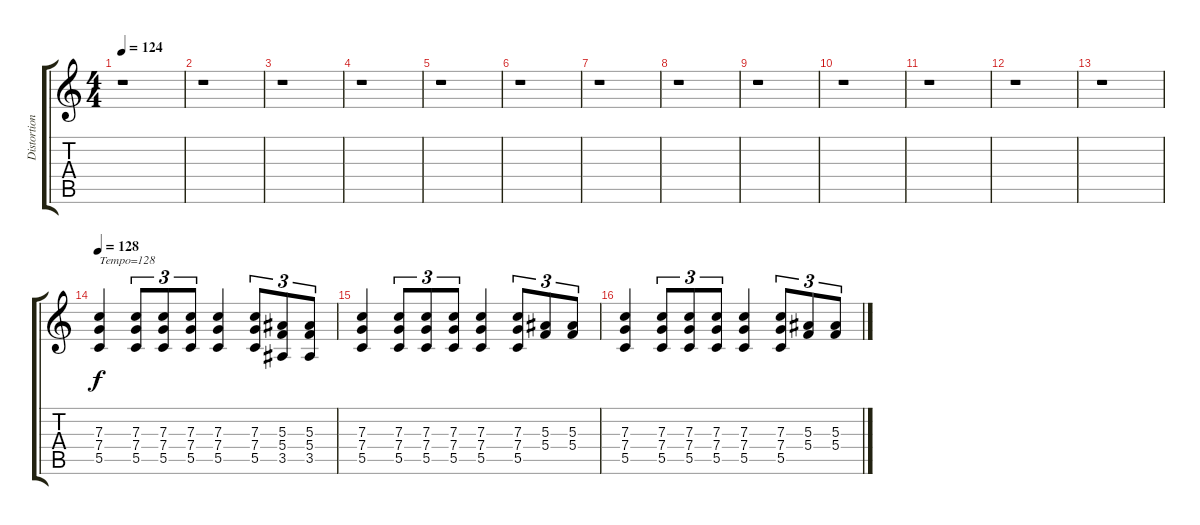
\track ("Distortion Guitar 2" "Distortion") {instrument overdrivenguitar}
\staff {score tabs}
\tuning (D4 A3 F3 C3 G2 D2) {hide}
\ts (4 4)
\tempo 124
\clef g2
\ks c
r.1{dy f} |
r.1 |
r.1 |
r.1 |
r.1 |
r.1 |
r.1 |
r.1 |
r.1 |
r.1 |
r.1 |
r.1 |
r.1 |
\tempo 130
\tempo 128
(7.3 7.4 5.5).4{txt "Tempo=128"} (7.3 7.4 5.5).8{tu (3 2)} (7.3 7.4 5.5).8{tu (3 2)} (7.3 7.4 5.5).8{tu (3 2)} (7.3 7.4 5.5).4 (7.3 7.4 5.5).8{tu (3 2)} (5.3 5.4 3.5).8{tu (3 2)} (5.3 5.4 3.5).8{tu (3 2)} |
(7.3 7.4 5.5).4 (7.3 7.4 5.5).8{tu (3 2)} (7.3 7.4 5.5).8{tu (3 2)} (7.3 7.4 5.5).8{tu (3 2)} (7.3 7.4 5.5).4 (7.3 7.4 5.5).8{tu (3 2)} (5.3 5.4).8{tu (3 2)} (5.3 5.4).8{tu (3 2)} |
(7.3 7.4 5.5).4 (7.3 7.4 5.5).8{tu (3 2)} (7.3 7.4 5.5).8{tu (3 2)} (7.3 7.4 5.5).8{tu (3 2)} (7.3 7.4 5.5).4 (7.3 7.4 5.5).8{tu (3 2)} (5.3 5.4).8{tu (3 2)} (5.3 5.4).8{tu (3 2)}
